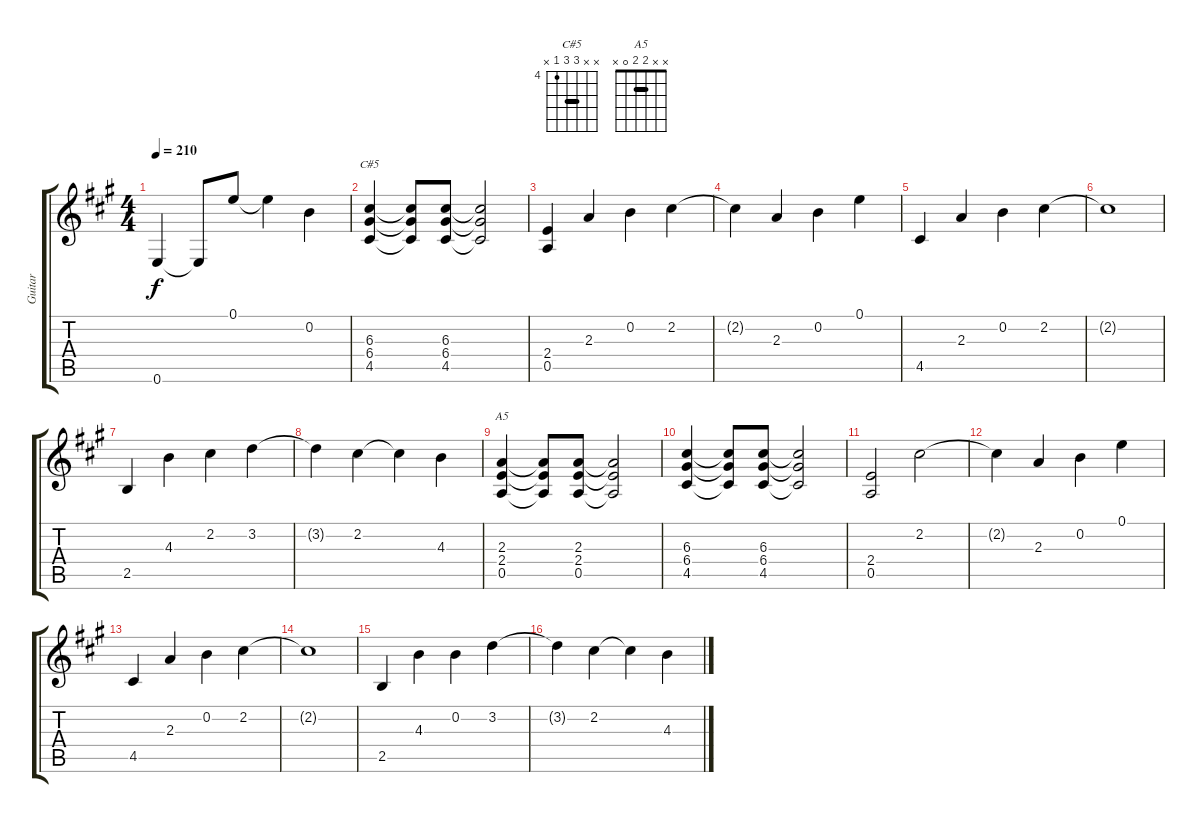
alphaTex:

\track ("Guitar" "Guitar") {instrument distortionguitar}
\staff {score tabs}
\tuning (E4 B3 G3 D3 A2 E2) {hide}
\chord ("C#5" x x 6 6 4 x) {firstfret 4 barre 6}
\chord ("A5" x x 2 2 0 x) {barre 2}
\ts (4 4)
\tempo 210
\clef g2
\ks a
0.6.4{dy f} 0.6{t}.8 0.1.8 0.1{t}.4 0.2.4 |
(6.3 6.4 4.5).4{ch "C#5"} (6.3{t} 6.4{t} 4.5{t}).8 (6.3 6.4 4.5).8 (6.3{t} 6.4{t} 4.5{t}).2 |
(2.4 0.5).4 2.3.4 0.2.4 2.2.4 |
2.2{t}.4 2.3.4 0.2.4 0.1.4 |
4.5.4 2.3.4 0.2.4 2.2.4 |
2.2{t}.1 |
2.5.4 4.3.4 2.2.4 3.2.4 |
3.2{t}.4 2.2.4 2.2{t}.4 4.3.4 |
(2.3 2.4 0.5).4{ch "A5"} (2.3{t} 2.4{t} 0.5{t}).8 (2.3 2.4 0.5).8 (2.3{t} 2.4{t} 0.5{t}).2 |
(6.3 6.4 4.5).4 (6.3{t} 6.4{t} 4.5{t}).8 (6.3 6.4 4.5).8 (6.3{t} 6.4{t} 4.5{t}).2 |
(2.4 0.5).2 2.2.2 |
2.2{t}.4 2.3.4 0.2.4 0.1.4 |
4.5.4 2.3.4 0.2.4 2.2.4 |
2.2{t}.1 |
2.5.4 4.3.4 0.2.4 3.2.4 |
3.2{t}.4 2.2.4 2.2{t}.4 4.3.4
